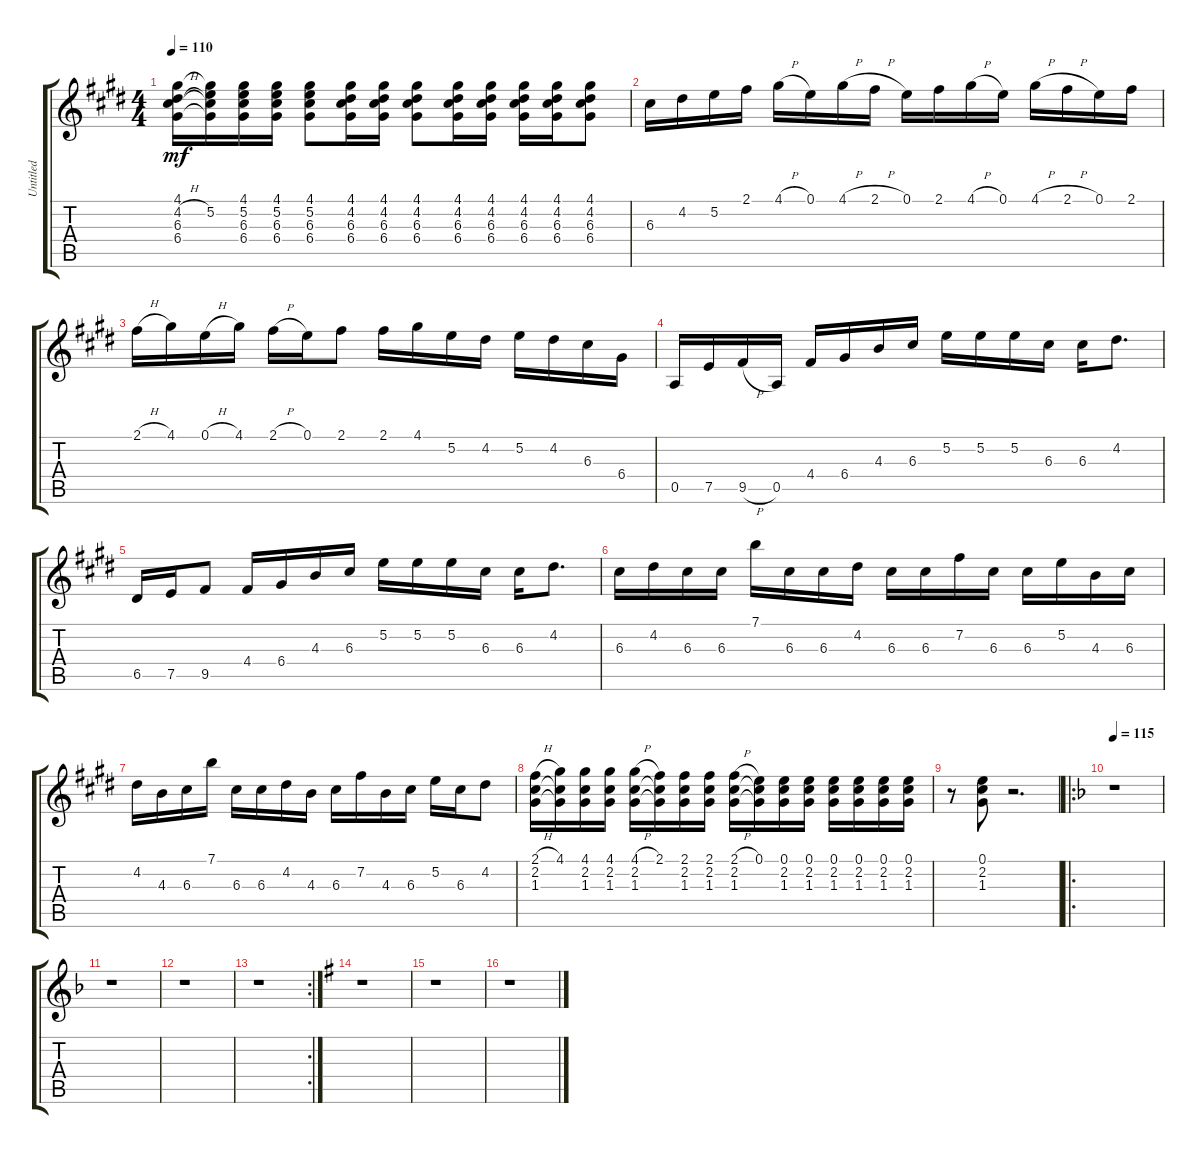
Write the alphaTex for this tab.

\track ("Untitled" "Untitled") {instrument acousticguitarnylon}
\staff {score tabs}
\tuning (E4 B3 G3 D3 A2 E2) {hide}
\ts (4 4)
\tempo 110
\clef g2
\ks c#minor
(4.1 4.2{h} 6.3 6.4).16{dy mf} (4.1{t} 5.2 6.3{t} 6.4{t}).16 (4.1 5.2 6.3 6.4).16 (4.1 5.2 6.3 6.4).16 (4.1 5.2 6.3 6.4).8 (4.1 4.2 6.3 6.4).16 (4.1 4.2 6.3 6.4).16 (4.1 4.2 6.3 6.4).8 (4.1 4.2 6.3 6.4).16 (4.1 4.2 6.3 6.4).16 (4.1 4.2 6.3 6.4).16 (4.1 4.2 6.3 6.4).16 (4.1 4.2 6.3 6.4).8 |
6.3.16 4.2.16 5.2.16 2.1.16 4.1{h}.16 0.1.16 4.1{h}.16 2.1{h}.16 0.1.16 2.1.16 4.1{h}.16 0.1.16 4.1{h}.16 2.1{h}.16 0.1.16 2.1.16 |
2.1{h}.16 4.1.16 0.1{h}.16 4.1.16 2.1{h}.16 0.1.16 2.1.8 2.1.16 4.1.16 5.2.16 4.2.16 5.2.16 4.2.16 6.3.16 6.4.16 |
0.5.16 7.5.16 9.5{h}.16 0.5.16 4.4.16 6.4.16 4.3.16 6.3.16 5.2.16 5.2.16 5.2.16 6.3.16 6.3.16 4.2.8{d} |
6.5.16 7.5.16 9.5.8 4.4.16 6.4.16 4.3.16 6.3.16 5.2.16 5.2.16 5.2.16 6.3.16 6.3.16 4.2.8{d} |
6.3.16 4.2.16 6.3.16 6.3.16 7.1.16 6.3.16 6.3.16 4.2.16 6.3.16 6.3.16 7.2.16 6.3.16 6.3.16 5.2.16 4.3.16 6.3.16 |
4.2.16 4.3.16 6.3.16 7.1.16 6.3.16 6.3.16 4.2.16 4.3.16 6.3.16 7.2.16 4.3.16 6.3.16 5.2.16 6.3.16 4.2.8 |
(2.1{h} 2.2 1.3).16 (4.1 2.2{t} 1.3{t}).16 (4.1 2.2 1.3).16 (4.1 2.2 1.3).16 (4.1{h} 2.2 1.3).16 (2.1 2.2{t} 1.3{t}).16 (2.1 2.2 1.3).16 (2.1 2.2 1.3).16 (2.1{h} 2.2 1.3).16 (0.1 2.2{t} 1.3{t}).16 (0.1 2.2 1.3).16 (0.1 2.2 1.3).16 (0.1 2.2 1.3).16 (0.1 2.2 1.3).16 (0.1 2.2 1.3).16 (0.1 2.2 1.3).16 |
r.8 (0.1 2.2 1.3).8 r.2{d} |
\ro
\tempo 115
\ks f
r.1 |
r.1 |
r.1 |
\rc 2
r.1 |
\ks g
r.1 |
r.1 |
r.1
